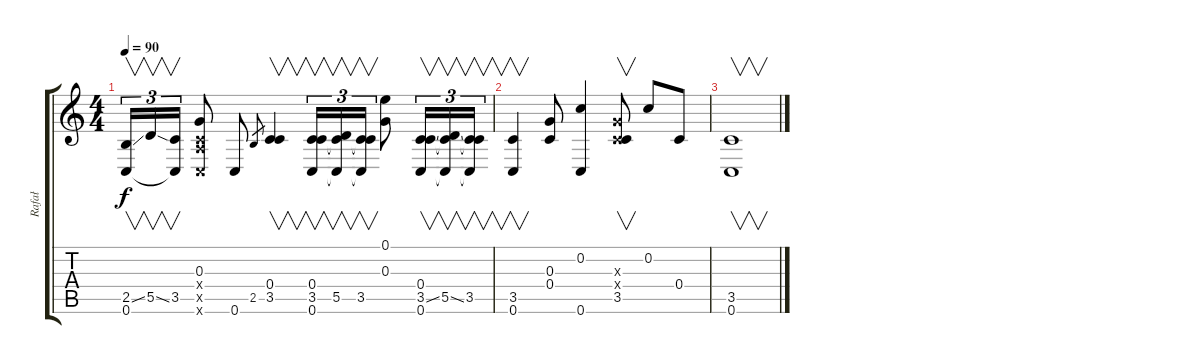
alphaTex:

\track ("Rafał" "Rafał") {instrument acousticguitarsteel}
\staff {score tabs}
\tuning (E4 C4 G3 C3 A2 C2) {hide}
\ts (4 4)
\tempo 90
\clef g2
\ks c
(2.5{ss} 0.6).16{v tu (3 2) dy f} 5.5{ss}.16{v tu (3 2)} (3.5 0.6{t}).16{v tu (3 2)} (0.3 0.4{x} 0.5{x} 0.6{x}).8 0.6.8 2.5.8{gr} (0.4 3.5).4{v} (0.4 3.5 0.6).16{v tu (3 2)} (0.4{t} 5.5 0.6{t}).16{v tu (3 2)} (0.4{t} 3.5 0.6{t}).16{v tu (3 2)} (0.1 0.3).8 (0.4 3.5{ss} 0.6).16{v tu (3 2)} (0.4{t} 5.5{ss} 0.6{t}).16{v tu (3 2)} (0.4{t} 3.5 0.6{t}).16{v tu (3 2)} |
(3.5 0.6).4{v} (0.3 0.4).8 (0.2 0.6).4 (0.3{x} 0.4{x} 3.5).8{v} 0.2.8 0.4.8 |
(3.5 0.6).1{v}
